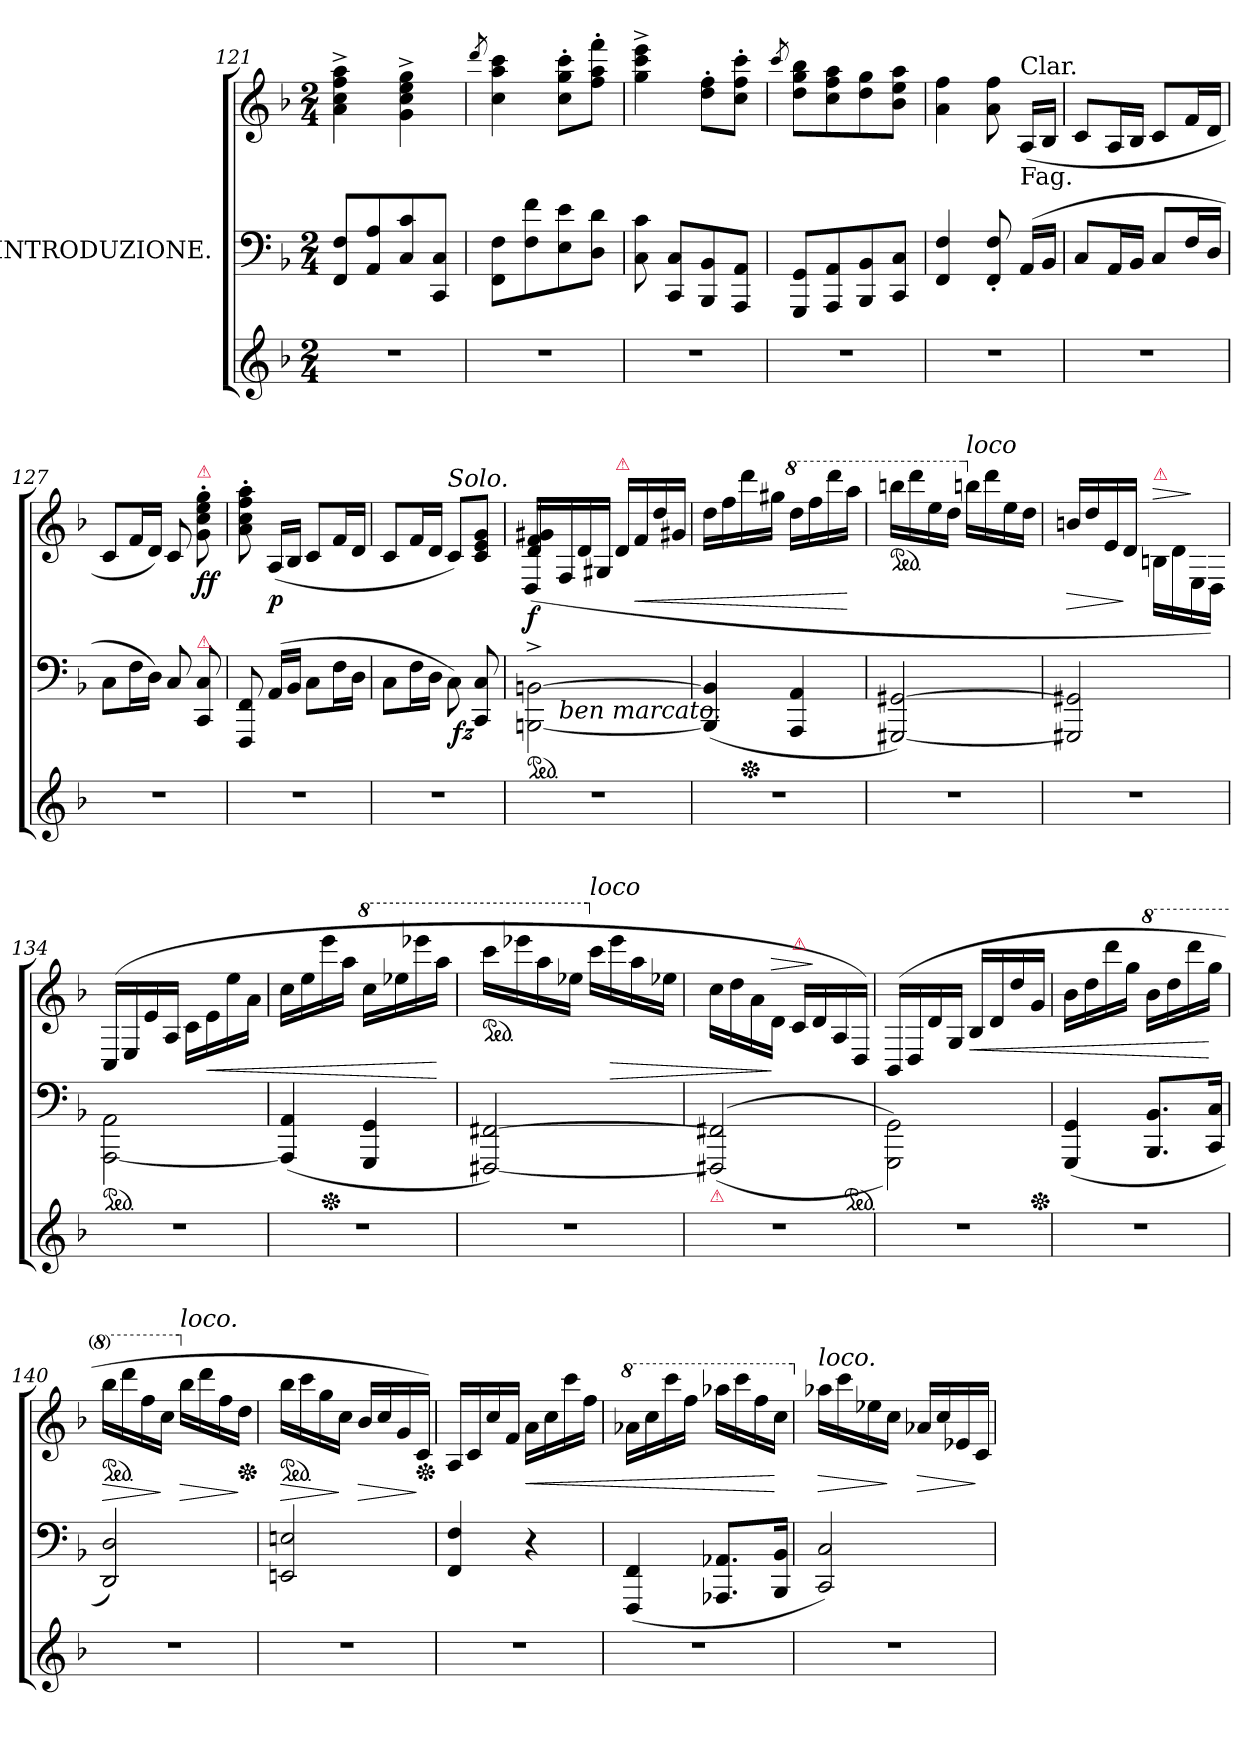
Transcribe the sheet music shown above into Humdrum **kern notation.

**kern	**kern	**kern	**dynam
*part2	*part1	*part1	*part1
*staff3	*staff2	*staff1	*staff1/2
*	*I"INTRODUZIONE.	*	*
*clefG2	*clefF4	*clefG2	*
*k[b-]	*k[b-]	*k[b-]	*
*F:	*F:	*F:	*
*M2/4	*M2/4	*M2/4	*
=121	=121	=121	=121
2r	8FF! 8F!L	4a!^< 4cc!^< 4ff!^< 4aa!^<	.
.	8AA! 8A!	.	.
.	8C! 8c!	4g!^< 4cc!^< 4ee!^< 4gg!^<	.
.	8CC! 8C!J	.	.
=122	=122	=122	=122
.	.	8qddd!	.
2r	8FF!\ 8F!\L	4cc! 4aa! 4ccc!	.
.	8F!\ 8f!\	.	.
.	8E!\ 8e!\	8cc!'>\ 8gg!'>\ 8ccc!'>\L	.
.	8D!\ 8d!\J	8ff!'>\ 8aa!'>\ 8fff!'>\J	.
=123	=123	=123	=123
2r	8C! 8c!	4gg!^< 4ccc!^< 4eee!^<	.
.	8CC! 8C!L	.	.
.	8BBB-! 8BB-!	8dd!'>\ 8ff!'>\L	.
.	8AAA! 8AA!J	8cc!'>\ 8ff!'>\ 8ccc!'>\J	.
=124	=124	=124	=124
.	.	8qccc!	.
2r	8GGG! 8GG!L	8dd!\ 8gg!\ 8bb-!\L	.
.	8AAA! 8AA!	8cc!\ 8ff!\ 8aa!\	.
.	8BBB-! 8BB-!	8dd!\ 8gg!\	.
.	8CC! 8C!J	8b-!\ 8ee!\ 8aa!\J	.
=125	=125	=125	=125
2r	4FF! 4F!	4a! 4ff!	.
.	8FF!'< 8F!'<	8a! 8ff!	.
!	!	!LO:TX:a:t=Clar.	!
!	!	!LO:TX:b:t=Fag.	!
.	(<16AA!LL	(16A!LL	.
.	16BB-!JJ	16B-!JJ	.
=126	=126	=126	=126
2r	8C!L	8c!L	.
.	16AA!L	16A!L	.
.	16BB-!JJ	16B-!JJ	.
.	8C!/L	8c!L	.
.	16F!/L	16f!L	.
.	16D!/JJ	16d!JJ	.
=127	=127	=127	=127
2r	8C!\L	8c!L	.
.	16F!\L	16f!L	.
.	16D!\JJ)	16d!JJ)	.
.	8C!	8c!	.
!	!	!LO:TX:a:color=crimson:t=⚠	!
!	!LO:TX:a:color=crimson:t=⚠	!	!
.	8CC! 8C!	8g!'> 8cc!'> 8ee!'> 8gg!'>	ff
=128	=128	=128	=128
2r	8FFF! 8FF!	8a!'> 8cc!'> 8ff!'> 8aa!'>	.
.	(16AA!LL	(16A!LL	p
.	16BB-!JJ	16B-!JJ	.
.	8C!\L	8c!L	.
.	16F!\L	16f!L	.
.	16D!\JJ	16d!JJ	.
=129	=129	=129	=129
2r	8C!\L	8c!L	.
.	16F!\L	16f!L	.
.	16D!\JJ	16d!JJ	.
!	!	!LO:TX:a:i:t=Solo.	!
.	8C!\)	8c!L)	.
!	!	!	!LO:DY:b=2:rj
.	8CC 8C	8c! 8e! 8g!J	fz
=130	=130	=130	=130
*	*	*^	*
!	!LO:TX:b:color=crimson:t=⚠	!	!	!
*	*^	*	*	*
*	*ped	*	*	*	*
2r	[2BBBn^<\ [2BBn^<\	16ryy	4d! 4f! 4g#X!	(>16D/LL	f
!	!	!LO:TX:b:i:t=ben marcato.	!	!	!
.	.	4..ryy	.	16F/	.
.	.	.	.	16d/	.
.	.	.	.	16G#X/JJ	.
!	!	!	!LO:TX:a:color=crimson:t=⚠	!	!
.	.	.	4ryy	16d/LL	.
.	.	.	.	16f/	<
.	.	.	.	16dd/	.
.	.	.	.	16g#X/JJ	.
*	*v	*v	*	*	*
*	*	*v	*v	*
=131	=131	=131	=131
2r	(4BBBn] 4BBn]	16ddLL	.
.	.	16ff	.
*	*Xped	*	*
.	.	16ddd	.
.	.	16gg#XJJ	.
*	*	*8va	*
.	4AAA 4AA	16dddLL	.
.	.	16fff	.
.	.	16dddd	.
.	.	16aaaJJ	[
=132	=132	=132	=132
*	*	*ped	*
2r	[2GGG#X [2GG#X)	16bbbn\LL	.
.	.	16dddd\	.
.	.	16eee\	.
.	.	16ddd\JJ	.
*	*	*X8va	*
!	!	!LO:TX:a:i:t=loco	!
.	.	16bbn\LL	.
.	.	16ddd\	.
.	.	16ee\	.
.	.	16dd\JJ	.
=133	=133	=133	=133
2r	2GGG#X] 2GG#X]	16bn/LL	>
.	.	16dd/	.
.	.	16e/	.
.	.	16d/JJ	]
!	!	!LO:TX:a:color=crimson:t=⚠	!
!	!	!	!LO:HP:a
.	.	16Bn\LL	>
.	.	16d\	.
.	.	16E\	]
.	.	16D\JJ)	.
=134	=134	=134	=134
*	*ped	*	*
2r	[2AAA\ 2AA\	(>16C/LL	.
.	.	16E/	.
.	.	16e/	.
.	.	16A/JJ	.
.	.	16c\LL	.
.	.	16e\	<
.	.	16ee\	.
.	.	16a\JJ	.
=135	=135	=135	=135
2r	(>4AAA] 4AA	16ccLL	.
.	.	16ee	.
*	*Xped	*	*
.	.	16eee	.
.	.	16aaJJ	.
*	*	*8va	*
.	4GGG 4GG	16cccLL	.
.	.	16eee-X	.
.	.	16eeee-X	.
.	.	16aaaJJ	[
=136	=136	=136	=136
*	*	*ped	*
2r	[2FFF#X [2FF#X)	16ccccLL	.
.	.	16eeee-X	.
.	.	16aaa	.
.	.	16eee-XJJ	.
*	*	*X8va	*
!	!	!LO:TX:a:i:t=loco	!
.	.	16cccLL	.
.	.	16eee-	>
.	.	16aa	.
.	.	16ee-XJJ	.
=137	=137	=137	=137
!	!LO:TX:b:color=crimson:t=⚠	!	!
2r	(>(>2FFF#X] 2FF#X]	16cc\LL	.
.	.	16dd\	.
.	.	16a\	.
!	!	!	!LO:HP:n=1:a
.	.	16d\JJ	] >
!	!	!LO:TX:a:color=crimson:t=⚠	!
.	.	16c\LL	.
.	.	16d\	]
.	.	16A/	.
.	.	16D/JJ)	.
*	*ped	*	*
=138	=138	=138	=138
2r	2GGG\ 2GG\))	(>16BB-/LL	.
.	.	16D/	.
.	.	16d/	.
.	.	16G/JJ	.
.	.	16B-/LL	<
.	.	16d/	.
.	.	16dd/	.
*	*Xped	*	*
.	.	16g/JJ	.
=139	=139	=139	=139
2r	(4GGG 4GG	16b-LL	.
.	.	16dd	.
.	.	16ddd	.
.	.	16ggJJ	.
*	*	*8va	*
.	8.BBB- 8.BB-L	16bb-LL	.
.	.	16ddd	.
.	.	16dddd	.
.	16CC 16CJk	16gggJJ	[
=140	=140	=140	=140
*	*	*ped	*
2r	2DD 2D)	16bbb-LL	>
.	.	16dddd	.
.	.	16fff	.
.	.	16cccJJ	]
*	*	*X8va	*
!	!	!LO:TX:a:i:t=loco.	!
.	.	16bb-LL	>
.	.	16ddd	.
.	.	16ff	.
*	*	*Xped	*
.	.	16ddJJ	]
=141	=141	=141	=141
*	*	*ped	*
2r	2EEn 2En	16bb-LL	>
.	.	16ccc	.
.	.	16gg	.
.	.	16ccJJ	]
.	.	16b-/LL	>
.	.	16cc/	.
.	.	16g/	.
*	*	*Xped	*
.	.	16c/JJ)	]
=142	=142	=142	=142
2r	4FF 4F	16A/LL	.
.	.	16c/	.
.	.	16cc/	.
.	.	16f/JJ	.
.	4r	16aLL	<
.	.	16cc	.
.	.	16ccc	.
.	.	16ffJJ	.
=143	=143	=143	=143
*	*	*8va	*
2r	(4FFF 4FF	16aa-XLL	.
.	.	16ccc	.
.	.	16cccc	.
.	.	16fffJJ	.
.	8.AAA-X 8.AA-XL	16aaa-XLL	.
.	.	16cccc	.
.	.	16fff	.
.	16BBB- 16BB-Jk	16cccJJ	[
=144	=144	=144	=144
*	*	*X8va	*
!	!	!LO:TX:a:i:t=loco.	!
2r	2CC 2C)	16aa-XLL	>
.	.	16ccc	.
.	.	16ee-X	.
.	.	16ccJJ	]
.	.	16a-X/LL	>
.	.	16cc/	.
.	.	16e-X/	.
.	.	16c/JJ	]
=	=	=	=
*-	*-	*-	*-
